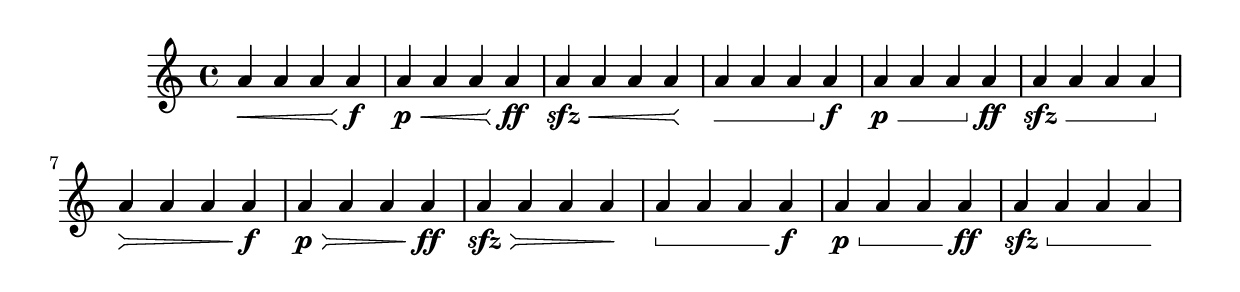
% DO NOT EDIT this file manually; it is automatically
% generated from Documentation/snippets/new
% Make any changes in Documentation/snippets/new/
% and then run scripts/auxiliar/makelsr.py
%
% This file is in the public domain.
%% Note: this file works from version 2.17.14
\version "2.17.14"

\header {
  lsrtags = "expressive-marks"

  texidoc = "
Hairpin dynamics may be created in a variety of styles

"
  doctitle = "Printing hairpins in various styles"
} % begin verbatim


\relative c'' {
  \override Hairpin.stencil = #flared-hairpin
  a4\< a a a\f
  a4\p\< a a a\ff
  a4\sfz\< a a a\!
  \override Hairpin.stencil = #constante-hairpin
  a4\< a a a\f
  a4\p\< a a a\ff
  a4\sfz\< a a a\!
  \override Hairpin.stencil = #flared-hairpin
  a4\> a a a\f
  a4\p\> a a a\ff
  a4\sfz\> a a a\!
  \override Hairpin.stencil = #constante-hairpin
  a4\> a a a\f
  a4\p\> a a a\ff
  a4\sfz\> a a a\!
}
